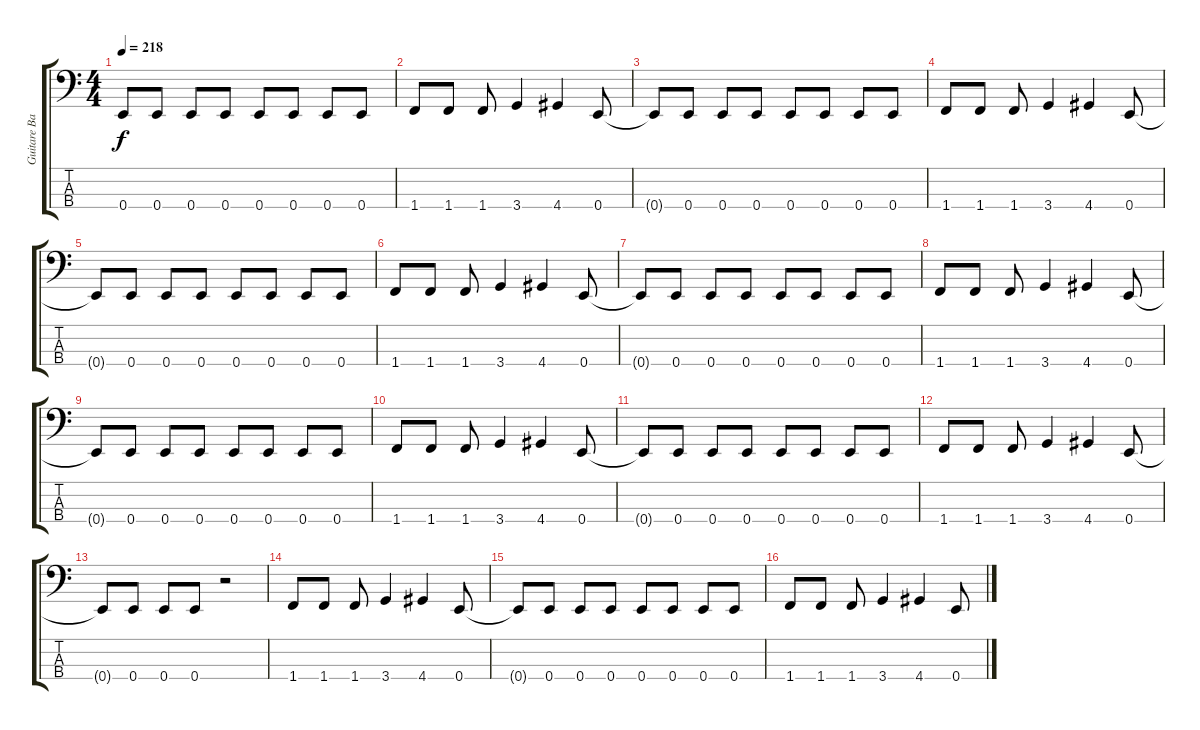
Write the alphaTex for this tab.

\track ("Guitare Basse" "Guitare Ba") {instrument electricbasspick}
\staff {score tabs}
\tuning (G2 D2 A1 E1) {hide}
\ts (4 4)
\tempo 218
\clef f4
\ks c
0.4{t}.8{dy f} 0.4.8 0.4.8 0.4.8 0.4.8 0.4.8 0.4.8 0.4.8 |
1.4.8 1.4.8 1.4.8 3.4.4 4.4.4 0.4.8 |
0.4{t}.8 0.4.8 0.4.8 0.4.8 0.4.8 0.4.8 0.4.8 0.4.8 |
1.4.8 1.4.8 1.4.8 3.4.4 4.4.4 0.4.8 |
0.4{t}.8 0.4.8 0.4.8 0.4.8 0.4.8 0.4.8 0.4.8 0.4.8 |
1.4.8 1.4.8 1.4.8 3.4.4 4.4.4 0.4.8 |
0.4{t}.8 0.4.8 0.4.8 0.4.8 0.4.8 0.4.8 0.4.8 0.4.8 |
1.4.8 1.4.8 1.4.8 3.4.4 4.4.4 0.4.8 |
0.4{t}.8 0.4.8 0.4.8 0.4.8 0.4.8 0.4.8 0.4.8 0.4.8 |
1.4.8 1.4.8 1.4.8 3.4.4 4.4.4 0.4.8 |
0.4{t}.8 0.4.8 0.4.8 0.4.8 0.4.8 0.4.8 0.4.8 0.4.8 |
1.4.8 1.4.8 1.4.8 3.4.4 4.4.4 0.4.8 |
0.4{t}.8 0.4.8 0.4.8 0.4.8 r.2 |
1.4.8 1.4.8 1.4.8 3.4.4 4.4.4 0.4.8 |
0.4{t}.8 0.4.8 0.4.8 0.4.8 0.4.8 0.4.8 0.4.8 0.4.8 |
1.4.8 1.4.8 1.4.8 3.4.4 4.4.4 0.4.8
